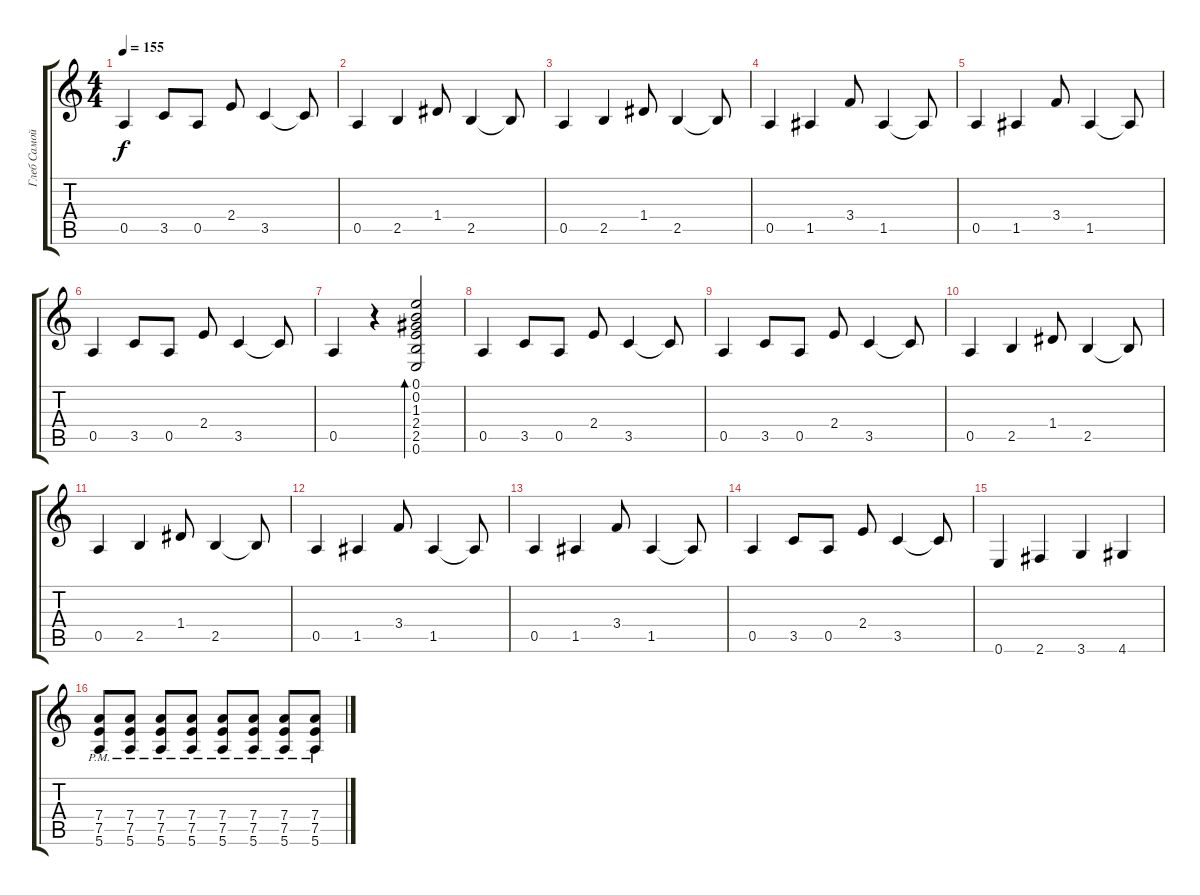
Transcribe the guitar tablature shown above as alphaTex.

\track ("Глеб Самойлов (Gibson)" "Глеб Самой") {instrument electricguitarjazz}
\staff {score tabs}
\tuning (E4 B3 G3 D3 A2 E2) {hide}
\ts (4 4)
\tempo 155
\clef g2
\ks c
0.5.4{dy f} 3.5.8 0.5.8 2.4.8 3.5.4 3.5{t}.8 |
0.5.4 2.5.4 1.4.8 2.5.4 2.5{t}.8 |
0.5.4 2.5.4 1.4.8 2.5.4 2.5{t}.8 |
0.5.4 1.5.4 3.4.8 1.5.4 1.5{t}.8 |
0.5.4 1.5.4 3.4.8 1.5.4 1.5{t}.8 |
0.5.4 3.5.8 0.5.8 2.4.8 3.5.4 3.5{t}.8 |
0.5.4 r.4 (0.1 0.2 1.3 2.4 2.5 0.6).2{bd 480} |
0.5.4 3.5.8 0.5.8 2.4.8 3.5.4 3.5{t}.8 |
0.5.4 3.5.8 0.5.8 2.4.8 3.5.4 3.5{t}.8 |
0.5.4 2.5.4 1.4.8 2.5.4 2.5{t}.8 |
0.5.4 2.5.4 1.4.8 2.5.4 2.5{t}.8 |
0.5.4 1.5.4 3.4.8 1.5.4 1.5{t}.8 |
0.5.4 1.5.4 3.4.8 1.5.4 1.5{t}.8 |
0.5.4 3.5.8 0.5.8 2.4.8 3.5.4 3.5{t}.8 |
0.6.4 2.6.4 3.6.4 4.6.4 |
(7.4{pm} 7.5{pm} 5.6{pm}).8 (7.4{pm} 7.5{pm} 5.6{pm}).8 (7.4{pm} 7.5{pm} 5.6{pm}).8 (7.4{pm} 7.5{pm} 5.6{pm}).8 (7.4{pm} 7.5{pm} 5.6{pm}).8 (7.4{pm} 7.5{pm} 5.6{pm}).8 (7.4{pm} 7.5{pm} 5.6{pm}).8 (7.4{pm} 7.5{pm} 5.6{pm}).8
